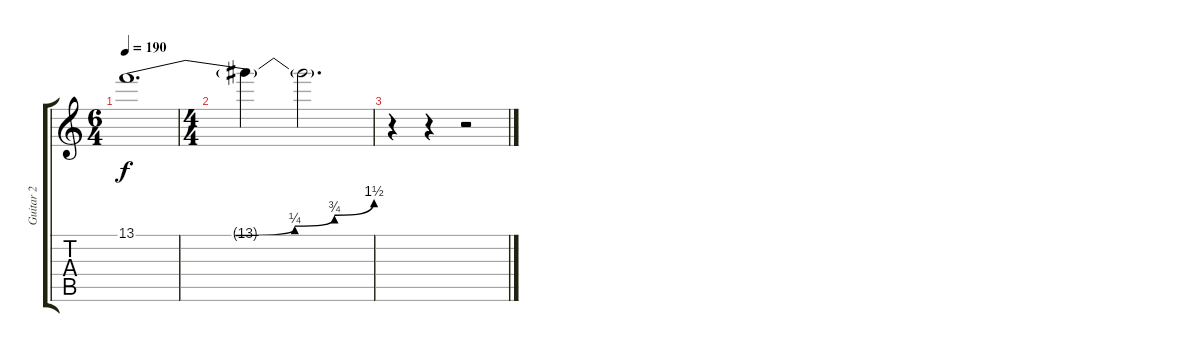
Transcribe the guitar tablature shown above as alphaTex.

\track ("Guitar 2" "Guitar 2") {instrument overdrivenguitar}
\staff {score tabs}
\tuning (E4 B3 G3 D3 A2 E2) {hide}
\ts (6 4)
\tempo 190
\clef g2
\ks c
13.1{be (custom 0 0 25 0 40 1 50 3 60 6)}.1{d dy f} |
\ts (4 4)
13.1{t}.4 13.1{t}.2{d} |
r.4 r.4 r.2
